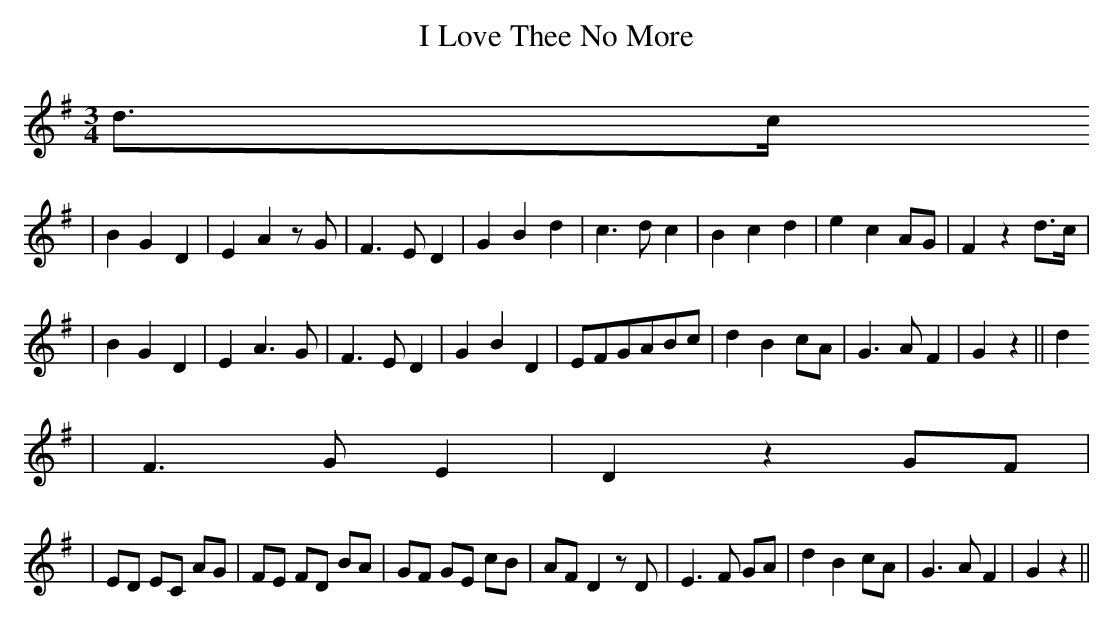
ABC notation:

X:1
T: I Love Thee No More
M: 3/4
L: 1/8
K: G
d>c
| B2 G2 D2 | E2 A2 zG | F3 E D2 | G2 B2 d2 | c3 d c2 | B2 c2 d2 | e2 c2 AG | F2 z2 d>c |
| B2 G2 D2 | E2 A3 G | F3 E D2 | G2 B2 D2 | EFGABc | d2 B2 cA | G3 A F2 | G2 z2 || d2
| F3 G E2 | D2 z2 GF |
| ED EC AG | FE FD BA | GF GE cB | AF D2 zD | E3 F GA | d2 B2 cA | G3 A F2 | G2 z2 ||
